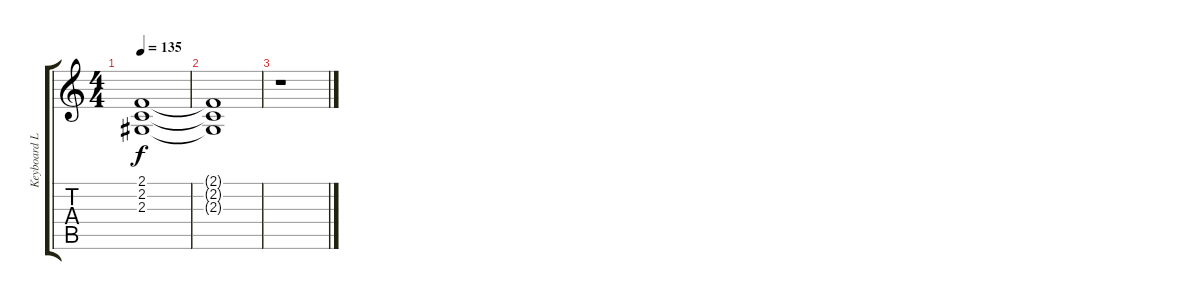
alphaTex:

\track ("Keyboard L" "Keyboard L") {instrument stringensemble1}
\staff {score tabs}
\tuning (Eb4 Bb3 Gb3 Db3 Ab2 Eb2) {hide}
\ts (4 4)
\tempo 135
\clef g2
\ks c
(2.1 2.2 2.3).1{dy f} |
(2.1{t} 2.2{t} 2.3{t}).1 |
r.1
